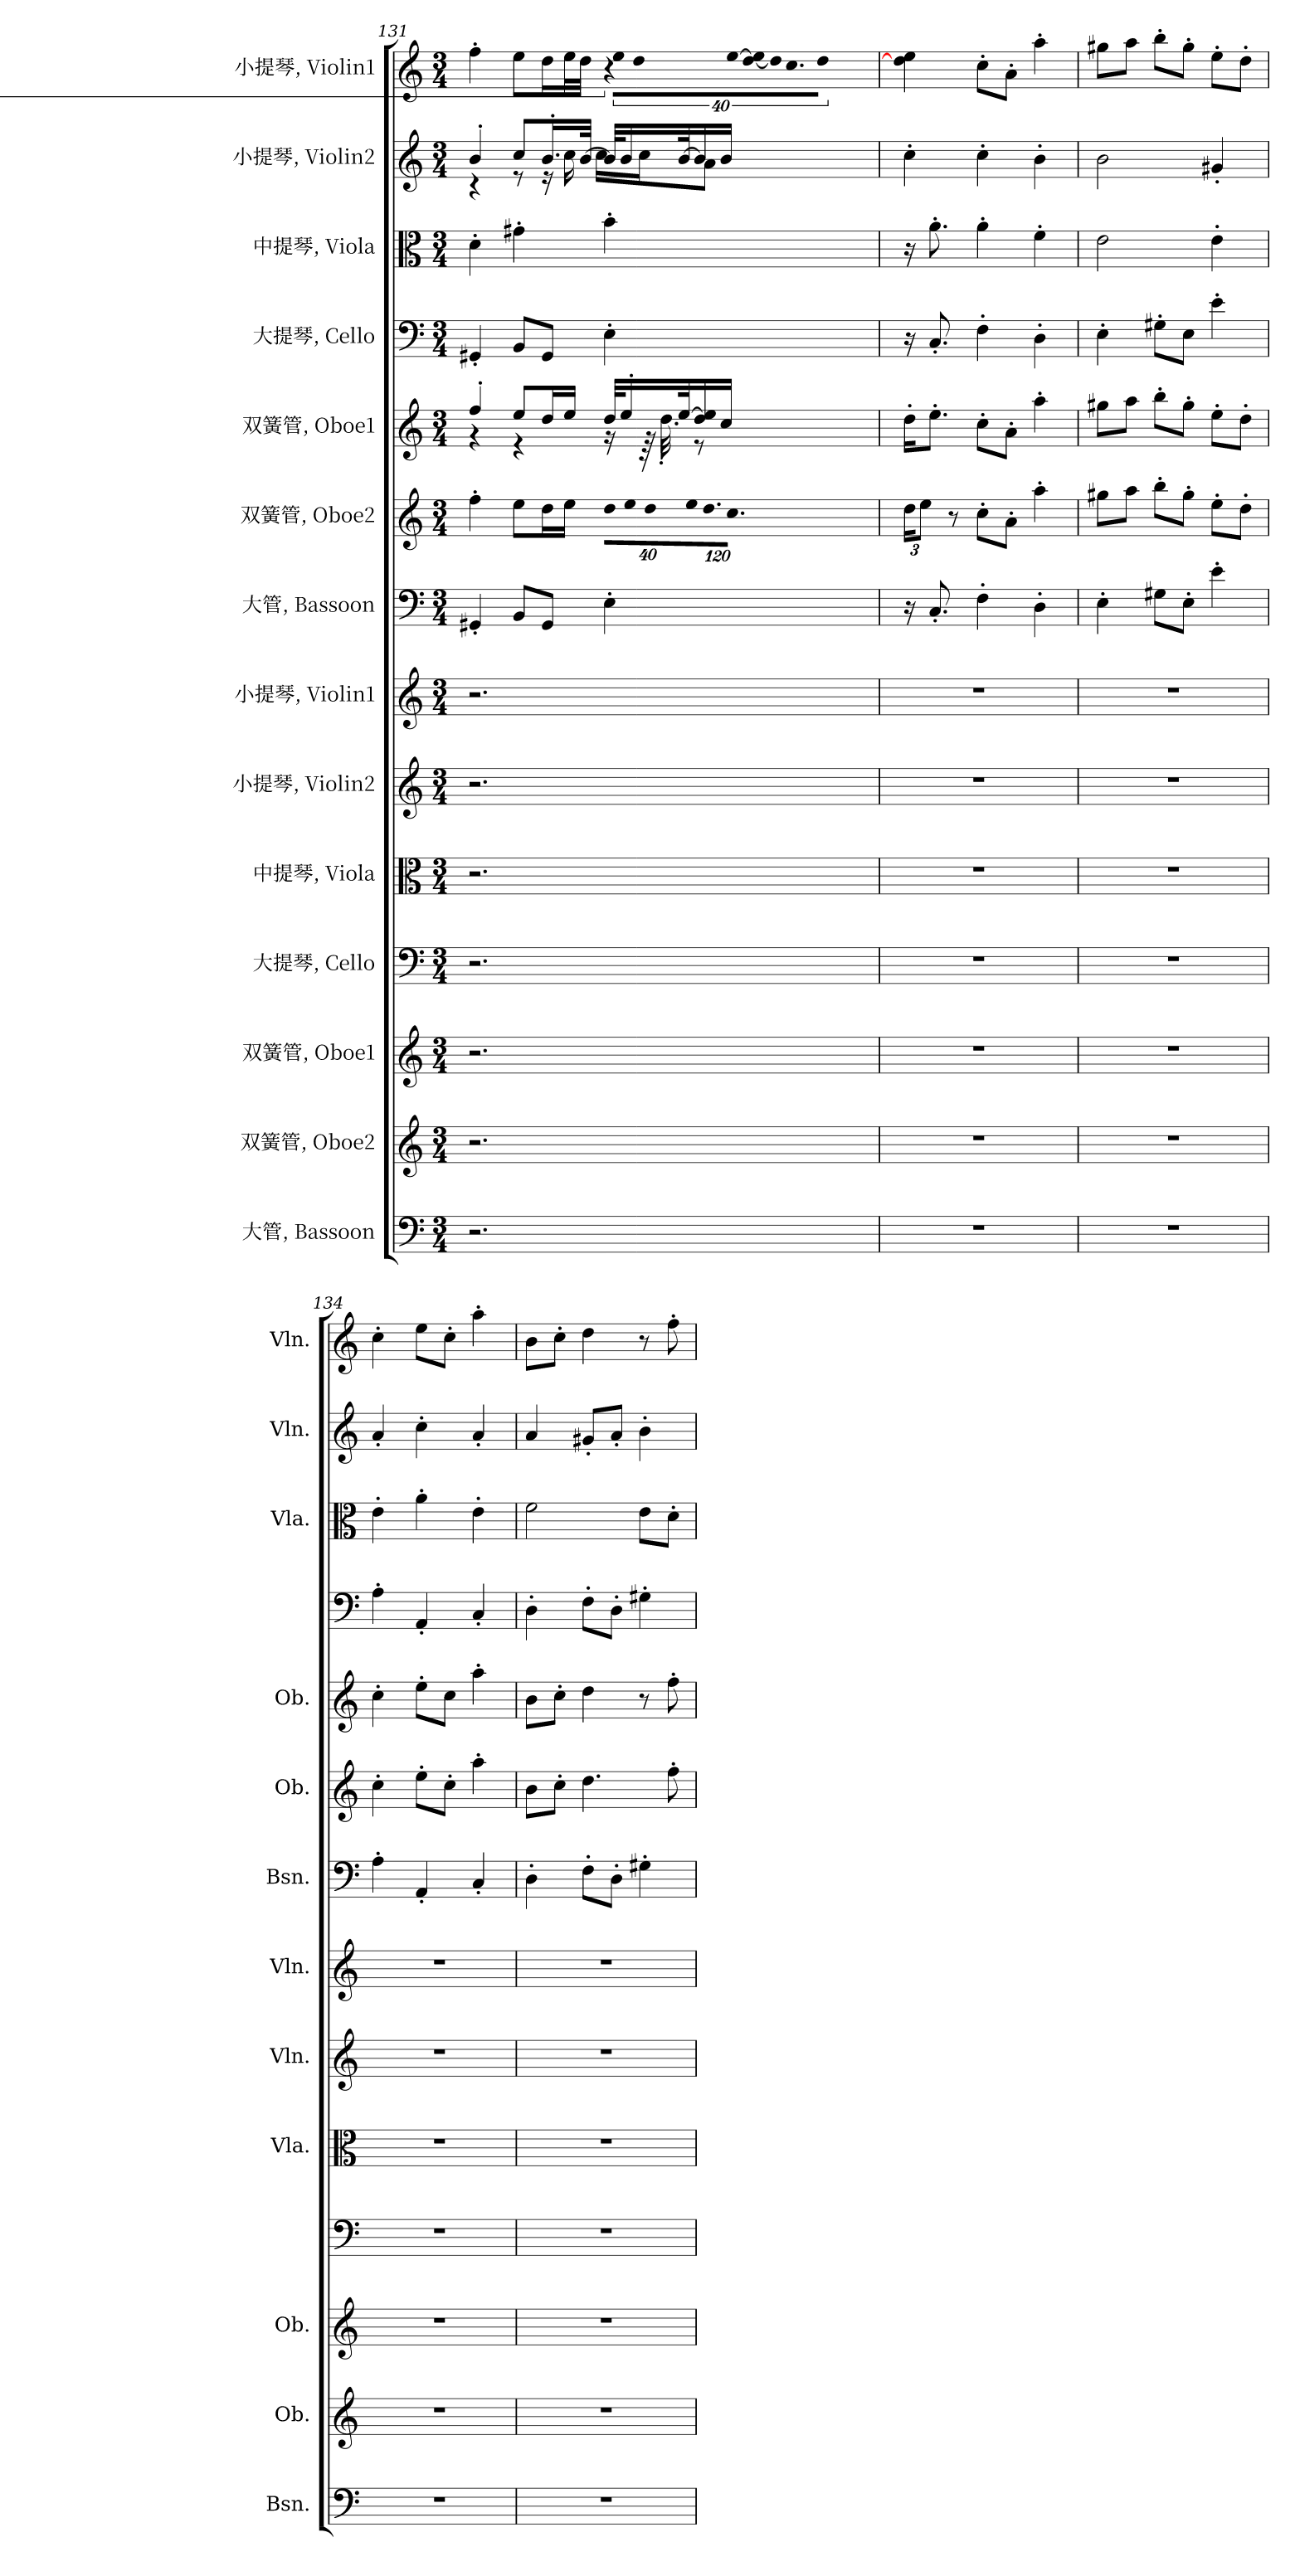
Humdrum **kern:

**kern	**kern	**kern	**kern	**kern	**kern	**kern	**kern	**kern	**kern	**kern	**kern	**kern	**kern
*part14	*part13	*part12	*part11	*part10	*part9	*part8	*part7	*part6	*part5	*part4	*part3	*part2	*part1
*staff14	*staff13	*staff12	*staff11	*staff10	*staff9	*staff8	*staff7	*staff6	*staff5	*staff4	*staff3	*staff2	*staff1
*I"大管, Bassoon	*I"双簧管, Oboe2	*I"双簧管, Oboe1	*I"大提琴, Cello	*I"中提琴, Viola	*I"小提琴, Violin2	*I"小提琴, Violin1	*I"大管, Bassoon	*I"双簧管, Oboe2	*I"双簧管, Oboe1	*I"大提琴, Cello	*I"中提琴, Viola	*I"小提琴, Violin2	*I"小提琴, Violin1
*I'Bsn.	*I'Ob.	*I'Ob.	*	*I'Vla.	*I'Vln.	*I'Vln.	*I'Bsn.	*I'Ob.	*I'Ob.	*	*I'Vla.	*I'Vln.	*I'Vln.
!!LO:PB:g=z
*clefF4	*clefG2	*clefG2	*clefF4	*clefC3	*clefG2	*clefG2	*clefF4	*clefG2	*clefG2	*clefF4	*clefC3	*clefG2	*clefG2
*k[]	*k[]	*k[]	*k[]	*k[]	*k[]	*k[]	*k[]	*k[]	*k[]	*k[]	*k[]	*k[]	*k[]
*M3/4	*M3/4	*M3/4	*M3/4	*M3/4	*M3/4	*M3/4	*M3/4	*M3/4	*M3/4	*M3/4	*M3/4	*M3/4	*M3/4
=131	=131	=131	=131	=131	=131	=131	=131	=131	=131	=131	=131	=131	=131
*	*	*	*	*	*	*	*	*	*^	*	*	*^	*
2.r	2.r	2.r	2.r	2.r	2.r	2.r	4GG#X'/	4ff'\	4ff'/	4r	4GG#X'/	4d'\	4b'/	4r	4ff'\
.	.	.	.	.	.	.	8BB/L	8ee\L	8ee/L	4r	8BB/L	4g#X'\	8cc/L	8r	8ee\L
.	.	.	.	.	.	.	8GG#/J	16dd\L	16dd/L	.	8GG#/J	.	16.b'/L	16r	16dd\L
.	.	.	.	.	.	.	.	16ee\JJ	16ee/JJ	.	.	.	.	16cc\	32ee\L
.	.	.	.	.	.	.	.	.	.	.	.	.	[32b/JJk	.	32dd\JJJ
*	*	*	*	*	*	*	*	*Xbrackettup	*	*	*	*	*	*	*
!	!	!	!	!	!	!	!	!LO:N:vis=32	!	!	!	!	!	!	!LO:N:vis=64
.	.	.	.	.	.	.	4E'\	640%23dd\LLL	32dd/KLL	16r	4E'\	4b'\	32b/KLL]	16cc\LL	960%17r
!	!	!	!	!	!	!	!	!	!	!	!	!	!	!	!LO:N:vis=32
.	.	.	.	.	.	.	.	.	.	.	.	.	.	.	640%23ee\LLL
.	.	.	.	.	.	.	.	.	16ee'/	.	.	.	16b/	.	.
!	!	!	!	!	!	!	!	!LO:N:vis=32	!	!	!	!	!	!	!
.	.	.	.	.	.	.	.	640%23ee\	.	.	.	.	.	.	.
!	!	!	!	!	!	!	!	!	!	!	!	!	!	!	!LO:N:vis=256%9
.	.	.	.	.	.	.	.	.	.	.	.	.	.	.	960%17dd\K
.	.	.	.	.	.	.	.	.	.	64r	.	.	.	16cc\J	.
!	!	!	!	!	!	!	!	!	!	!	!	!	!	!	!LO:N:vis=32
.	.	.	.	.	.	.	.	.	.	.	.	.	.	.	[640%23ee\
!	!	!	!	!	!	!	!	!LO:N:vis=32	!	!	!	!	!	!	!
.	.	.	.	.	.	.	.	640%23dd\	.	.	.	.	.	.	.
.	.	.	.	.	.	.	.	.	.	32.dd'\	.	.	.	.	.
.	.	.	.	.	.	.	.	.	[32ee/K	.	.	.	[32b/K	.	.
!	!	!	!	!	!	!	!	!	!	!	!	!	!	!	!LO:N:vis=32
.	.	.	.	.	.	.	.	.	.	.	.	.	.	.	[640%23dd\ 640%23ee\]
!	!	!	!	!	!	!	!	!LO:N:vis=32	!	!	!	!	!	!	!
.	.	.	.	.	.	.	.	640%23ee\	.	.	.	.	.	.	.
.	.	.	.	.	.	.	.	.	16dd/ 16ee/]	8r	.	.	16b/]	8a\J	.
!	!	!	!	!	!	!	!	!	!	!	!	!	!	!	!LO:N:vis=32
.	.	.	.	.	.	.	.	.	.	.	.	.	.	.	640%23dd\]
!	!	!	!	!	!	!	!	!LO:N:vis=32.	!	!	!	!	!	!	!
.	.	.	.	.	.	.	.	1920%103dd\	.	.	.	.	.	.	.
!	!	!	!	!	!	!	!	!	!	!	!	!	!	!	!LO:N:vis=32.
.	.	.	.	.	.	.	.	.	.	.	.	.	.	.	1920%103cc\
.	.	.	.	.	.	.	.	.	16cc/JJ	.	.	.	16b/JJ	.	.
!	!	!	!	!	!	!	!	!LO:N:vis=32.	!	!	!	!	!	!	!
.	.	.	.	.	.	.	.	1920%103cc\JJJ	.	.	.	.	.	.	.
!	!	!	!	!	!	!	!	!	!	!	!	!	!	!	!LO:N:vis=256%9
.	.	.	.	.	.	.	.	.	.	.	.	.	.	.	[960%17dd\JJJk
960ryy	960ryy	960ryy	960ryy	960ryy	960ryy	960ryy	960ryy	.	960ryy	960ryy	960ryy	960ryy	960ryy	960ryy	.
.	.	.	.	.	.	.	.	.	.	.	.	.	.	.	1920ryy
*	*	*	*	*	*	*	*	*	*v	*v	*	*	*v	*v	*
=132	=132	=132	=132	=132	=132	=132	=132	=132	=132	=132	=132	=132	=132
2.r	2.r	2.r	2.r	2.r	2.r	2.r	16r	24dd\KL	16dd'\KL	16r	16r	4cc'\	4dd\] 4ee\
.	.	.	.	.	.	.	.	12ee\J	.	.	.	.	.
.	.	.	.	.	.	.	8.C'/	.	8.ee'\J	8.C'/	8.a'\	.	.
.	.	.	.	.	.	.	.	8r	.	.	.	.	.
.	.	.	.	.	.	.	4F'\	8cc'\L	8cc'\L	4F'\	4a'\	4cc'\	8cc'\L
.	.	.	.	.	.	.	.	8a'\J	8a'\J	.	.	.	8a'\J
.	.	.	.	.	.	.	4D'\	4aa'\	4aa'\	4D'\	4f'\	4b'\	4aa'\
=133	=133	=133	=133	=133	=133	=133	=133	=133	=133	=133	=133	=133	=133
2.r	2.r	2.r	2.r	2.r	2.r	2.r	4E'\	8gg#X\L	8gg#X\L	4E'\	2e\	2b\	8gg#X\L
.	.	.	.	.	.	.	.	8aa\J	8aa\J	.	.	.	8aa\J
.	.	.	.	.	.	.	8G#X\L	8bb'\L	8bb'\L	8G#X'\L	.	.	8bb'\L
.	.	.	.	.	.	.	8E'\J	8gg#'\J	8gg#'\J	8E\J	.	.	8gg#'\J
.	.	.	.	.	.	.	4e'\	8ee'\L	8ee'\L	4e'\	4e'\	4g#X'/	8ee'\L
.	.	.	.	.	.	.	.	8dd'\J	8dd'\J	.	.	.	8dd'\J
=134	=134	=134	=134	=134	=134	=134	=134	=134	=134	=134	=134	=134	=134
2.r	2.r	2.r	2.r	2.r	2.r	2.r	4A'\	4cc'\	4cc'\	4A'\	4e'\	4a'/	4cc'\
.	.	.	.	.	.	.	4AA'/	8ee'\L	8ee'\L	4AA'/	4a'\	4cc'\	8ee\L
.	.	.	.	.	.	.	.	8cc'\J	8cc\J	.	.	.	8cc'\J
.	.	.	.	.	.	.	4C'/	4aa'\	4aa'\	4C'/	4e'\	4a'/	4aa'\
=135	=135	=135	=135	=135	=135	=135	=135	=135	=135	=135	=135	=135	=135
2.r	2.r	2.r	2.r	2.r	2.r	2.r	4D'\	8b\L	8b\L	4D'\	2f\	4a/	8b\L
.	.	.	.	.	.	.	.	8cc'\J	8cc'\J	.	.	.	8cc'\J
.	.	.	.	.	.	.	8F'\L	4.dd\	4dd\	8F'\L	.	8g#X'/L	4dd\
.	.	.	.	.	.	.	8D'\J	.	.	8D'\J	.	8a'/J	.
.	.	.	.	.	.	.	4G#X'\	.	8r	4G#X'\	8e\L	4b'\	8r
.	.	.	.	.	.	.	.	8ff'\	8ff'\	.	8d'\J	.	8ff'\
=	=	=	=	=	=	=	=	=	=	=	=	=	=
*-	*-	*-	*-	*-	*-	*-	*-	*-	*-	*-	*-	*-	*-
